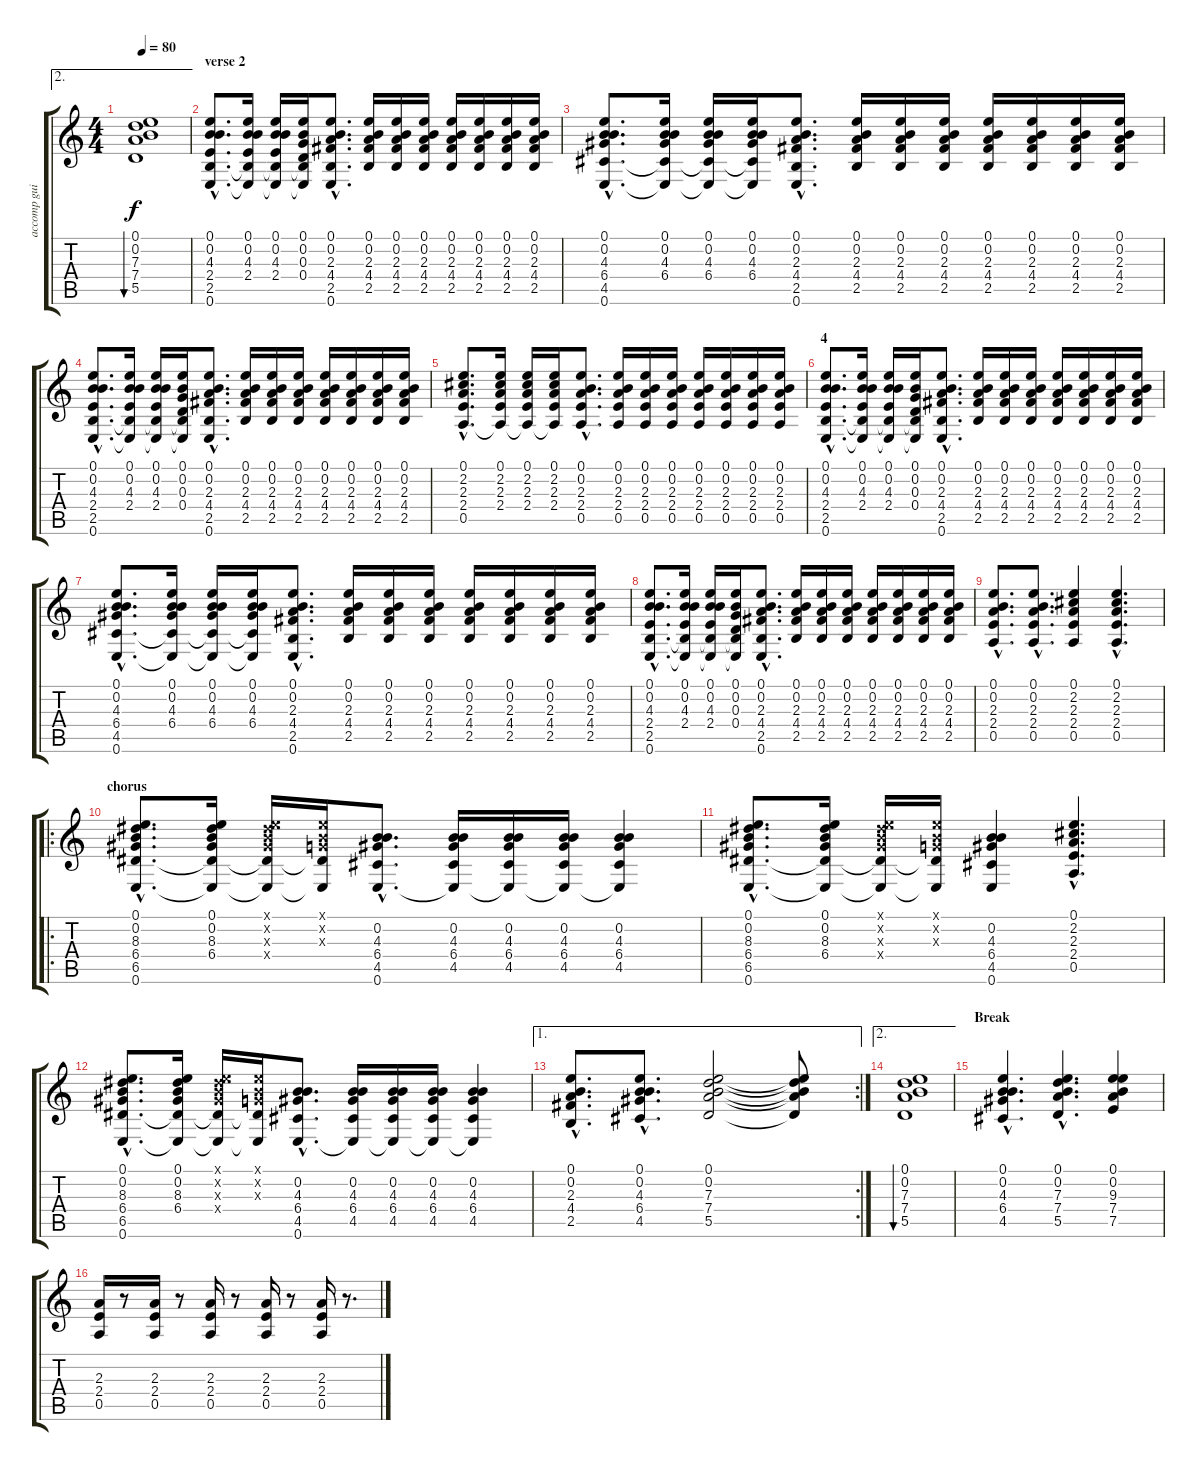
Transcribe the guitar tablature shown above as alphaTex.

\track ("accomp guitare" "accomp gui") {instrument acousticguitarsteel}
\staff {score tabs}
\tuning (E4 B3 G3 D3 A2 E2) {hide}
\ae 2
\ts (4 4)
\tempo 80
\clef g2
\ks c
(0.1 0.2 7.3 7.4 5.5).1{bu 240 dy f} |
\section ("" "verse 2")
(0.1{hac} 0.2{hac} 4.3{hac} 2.4{hac} 2.5{hac} 0.6{hac}).8{d} (0.1 0.2 4.3 2.4 2.5{t} 0.6{t}).16 (0.1 0.2 4.3 2.4 2.5{t} 0.6{t}).16 (0.1 0.2 0.3 0.4 2.5{t} 0.6{t}).16 (0.1{hac} 0.2{hac} 2.3{hac} 4.4{hac} 2.5{hac} 0.6{hac}).8{d} (0.1 0.2 2.3 4.4 2.5).16 (0.1 0.2 2.3 4.4 2.5).16 (0.1 0.2 2.3 4.4 2.5).16 (0.1 0.2 2.3 4.4 2.5).16 (0.1 0.2 2.3 4.4 2.5).16 (0.1 0.2 2.3 4.4 2.5).16 (0.1 0.2 2.3 4.4 2.5).16 |
(0.1{hac} 0.2{hac} 4.3{hac} 6.4{hac} 4.5{hac} 0.6{hac}).8{d} (0.1 0.2 4.3 6.4 4.5{t} 0.6{t}).16 (0.1 0.2 4.3 6.4 4.5{t} 0.6{t}).16 (0.1 0.2 4.3 6.4 4.5{t} 0.6{t}).16 (0.1{hac} 0.2{hac} 2.3{hac} 4.4{hac} 2.5{hac} 0.6{hac}).8{d} (0.1 0.2 2.3 4.4 2.5).16 (0.1 0.2 2.3 4.4 2.5).16 (0.1 0.2 2.3 4.4 2.5).16 (0.1 0.2 2.3 4.4 2.5).16 (0.1 0.2 2.3 4.4 2.5).16 (0.1 0.2 2.3 4.4 2.5).16 (0.1 0.2 2.3 4.4 2.5).16 |
(0.1{hac} 0.2{hac} 4.3{hac} 2.4{hac} 2.5{hac} 0.6{hac}).8{d} (0.1 0.2 4.3 2.4 2.5{t} 0.6{t}).16 (0.1 0.2 4.3 2.4 2.5{t} 0.6{t}).16 (0.1 0.2 0.3 0.4 2.5{t} 0.6{t}).16 (0.1{hac} 0.2{hac} 2.3{hac} 4.4{hac} 2.5{hac} 0.6{hac}).8{d} (0.1 0.2 2.3 4.4 2.5).16 (0.1 0.2 2.3 4.4 2.5).16 (0.1 0.2 2.3 4.4 2.5).16 (0.1 0.2 2.3 4.4 2.5).16 (0.1 0.2 2.3 4.4 2.5).16 (0.1 0.2 2.3 4.4 2.5).16 (0.1 0.2 2.3 4.4 2.5).16 |
(0.1{hac} 2.2{hac} 2.3{hac} 2.4{hac} 0.5{hac}).8{d} (0.1 2.2 2.3 2.4 0.5{t}).16 (0.1 2.2 2.3 2.4 0.5{t}).16 (0.1 2.2 2.3 2.4 0.5{t}).16 (0.1{hac} 0.2{hac} 2.3{hac} 2.4{hac} 0.5{hac}).8{d} (0.1 0.2 2.3 2.4 0.5).16 (0.1 0.2 2.3 2.4 0.5).16 (0.1 0.2 2.3 2.4 0.5).16 (0.1 0.2 2.3 2.4 0.5).16 (0.1 0.2 2.3 2.4 0.5).16 (0.1 0.2 2.3 2.4 0.5).16 (0.1 0.2 2.3 2.4 0.5).16 |
\section ("" "4")
(0.1{hac} 0.2{hac} 4.3{hac} 2.4{hac} 2.5{hac} 0.6{hac}).8{d} (0.1 0.2 4.3 2.4 2.5{t} 0.6{t}).16 (0.1 0.2 4.3 2.4 2.5{t} 0.6{t}).16 (0.1 0.2 0.3 0.4 2.5{t} 0.6{t}).16 (0.1{hac} 0.2{hac} 2.3{hac} 4.4{hac} 2.5{hac} 0.6{hac}).8{d} (0.1 0.2 2.3 4.4 2.5).16 (0.1 0.2 2.3 4.4 2.5).16 (0.1 0.2 2.3 4.4 2.5).16 (0.1 0.2 2.3 4.4 2.5).16 (0.1 0.2 2.3 4.4 2.5).16 (0.1 0.2 2.3 4.4 2.5).16 (0.1 0.2 2.3 4.4 2.5).16 |
(0.1{hac} 0.2{hac} 4.3{hac} 6.4{hac} 4.5{hac} 0.6{hac}).8{d} (0.1 0.2 4.3 6.4 4.5{t} 0.6{t}).16 (0.1 0.2 4.3 6.4 4.5{t} 0.6{t}).16 (0.1 0.2 4.3 6.4 4.5{t} 0.6{t}).16 (0.1{hac} 0.2{hac} 2.3{hac} 4.4{hac} 2.5{hac} 0.6{hac}).8{d} (0.1 0.2 2.3 4.4 2.5).16 (0.1 0.2 2.3 4.4 2.5).16 (0.1 0.2 2.3 4.4 2.5).16 (0.1 0.2 2.3 4.4 2.5).16 (0.1 0.2 2.3 4.4 2.5).16 (0.1 0.2 2.3 4.4 2.5).16 (0.1 0.2 2.3 4.4 2.5).16 |
(0.1{hac} 0.2{hac} 4.3{hac} 2.4{hac} 2.5{hac} 0.6{hac}).8{d} (0.1 0.2 4.3 2.4 2.5{t} 0.6{t}).16 (0.1 0.2 4.3 2.4 2.5{t} 0.6{t}).16 (0.1 0.2 0.3 0.4 2.5{t} 0.6{t}).16 (0.1{hac} 0.2{hac} 2.3{hac} 4.4{hac} 2.5{hac} 0.6{hac}).8{d} (0.1 0.2 2.3 4.4 2.5).16 (0.1 0.2 2.3 4.4 2.5).16 (0.1 0.2 2.3 4.4 2.5).16 (0.1 0.2 2.3 4.4 2.5).16 (0.1 0.2 2.3 4.4 2.5).16 (0.1 0.2 2.3 4.4 2.5).16 (0.1 0.2 2.3 4.4 2.5).16 |
(0.1{hac} 0.2{hac} 2.3{hac} 2.4{hac} 0.5{hac}).8{d} (0.1{hac} 0.2{hac} 2.3{hac} 2.4{hac} 0.5{hac}).8{d} (0.1 2.2 2.3 2.4 0.5).4 (0.1{hac} 2.2{hac} 2.3{hac} 2.4{hac} 0.5{hac}).4{d} |
\ro
\section ("" "chorus")
(0.1{hac} 0.2{hac} 8.3{hac} 6.4{hac} 6.5{hac} 0.6{hac}).8{d} (0.1 0.2 8.3 6.4 6.5{t} 0.6{t}).16 (0.1{x} 0.2{x} 8.3{x} 6.4{x} 6.5{t} 0.6{t}).16 (0.1{x} 0.2{x} 0.3{x} 6.5{t} 0.6{t}).16 (0.2{hac} 4.3{hac} 6.4{hac} 4.5{hac} 0.6{hac}).8{d} (0.2 4.3 6.4 4.5 0.6{t}).16 (0.2 4.3 6.4 4.5 0.6{t}).16 (0.2 4.3 6.4 4.5 0.6{t}).16 (0.2 4.3 6.4 4.5 0.6{t}).4 |
(0.1{hac} 0.2{hac} 8.3{hac} 6.4{hac} 6.5{hac} 0.6{hac}).8{d} (0.1 0.2 8.3 6.4 6.5{t} 0.6{t}).16 (0.1{x} 0.2{x} 8.3{x} 6.4{x} 6.5{t} 0.6{t}).16 (0.1{x} 0.2{x} 0.3{x} 6.5{t} 0.6{t}).16 (0.2 4.3 6.4 4.5 0.6).4 (0.1{hac} 2.2{hac} 2.3{hac} 2.4{hac} 0.5{hac}).4{d} |
(0.1{hac} 0.2{hac} 8.3{hac} 6.4{hac} 6.5{hac} 0.6{hac}).8{d} (0.1 0.2 8.3 6.4 6.5{t} 0.6{t}).16 (0.1{x} 0.2{x} 8.3{x} 6.4{x} 6.5{t} 0.6{t}).16 (0.1{x} 0.2{x} 0.3{x} 6.5{t} 0.6{t}).16 (0.2{hac} 4.3{hac} 6.4{hac} 4.5{hac} 0.6{hac}).8{d} (0.2 4.3 6.4 4.5 0.6{t}).16 (0.2 4.3 6.4 4.5 0.6{t}).16 (0.2 4.3 6.4 4.5 0.6{t}).16 (0.2 4.3 6.4 4.5 0.6{t}).4 |
\ae 1
\rc 2
(0.1{hac} 0.2{hac} 2.3{hac} 4.4{hac} 2.5{hac}).8{d} (0.1{hac} 0.2{hac} 4.3{hac} 6.4{hac} 4.5{hac}).8{d} (0.1 0.2 7.3 7.4 5.5).2 (0.1{t} 0.2{t} 7.3{t} 7.4{t} 5.5{t}).8 |
\ae 2
(0.1 0.2 7.3 7.4 5.5).1{bu 240} |
\section ("" "Break")
(0.1{hac} 0.2{hac} 4.3{hac} 6.4{hac} 4.5{hac}).4{d} (0.1{hac} 0.2{hac} 7.3{hac} 7.4{hac} 5.5{hac}).4{d} (0.1 0.2 9.3 7.4 7.5).4 |
(2.3 2.4 0.5).16 r.8 (2.3 2.4 0.5).16 r.8 (2.3 2.4 0.5).16 r.8 (2.3 2.4 0.5).16 r.8 (2.3 2.4 0.5).16 r.8{d}
